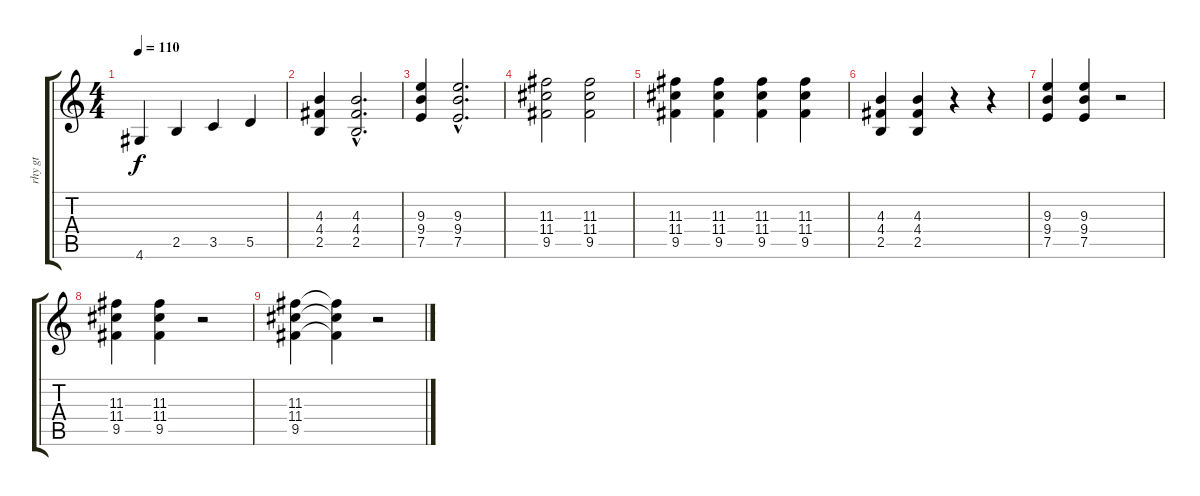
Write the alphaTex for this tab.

\track ("rhy gt" "rhy gt") {instrument acousticguitarsteel}
\staff {score tabs}
\tuning (E4 B3 G3 D3 A2 E2) {hide}
\ts (4 4)
\tempo 110
\clef g2
\ks c
4.6.4{dy f} 2.5.4 3.5.4 5.5.4 |
(4.3 4.4 2.5).4 (4.3{hac} 4.4{hac} 2.5{hac}).2{d} |
(9.3 9.4 7.5).4 (9.3{hac} 9.4{hac} 7.5{hac}).2{d} |
(11.3 11.4 9.5).2 (11.3 11.4 9.5).2 |
(11.3 11.4 9.5).4 (11.3 11.4 9.5).4 (11.3 11.4 9.5).4 (11.3 11.4 9.5).4 |
(4.3 4.4 2.5).4 (4.3 4.4 2.5).4 r.4 r.4 |
(9.3 9.4 7.5).4 (9.3 9.4 7.5).4 r.2 |
(11.3 11.4 9.5).4 (11.3 11.4 9.5).4 r.2 |
(11.3 11.4 9.5).4 (11.3{t} 11.4{t} 9.5{t}).4 r.2
